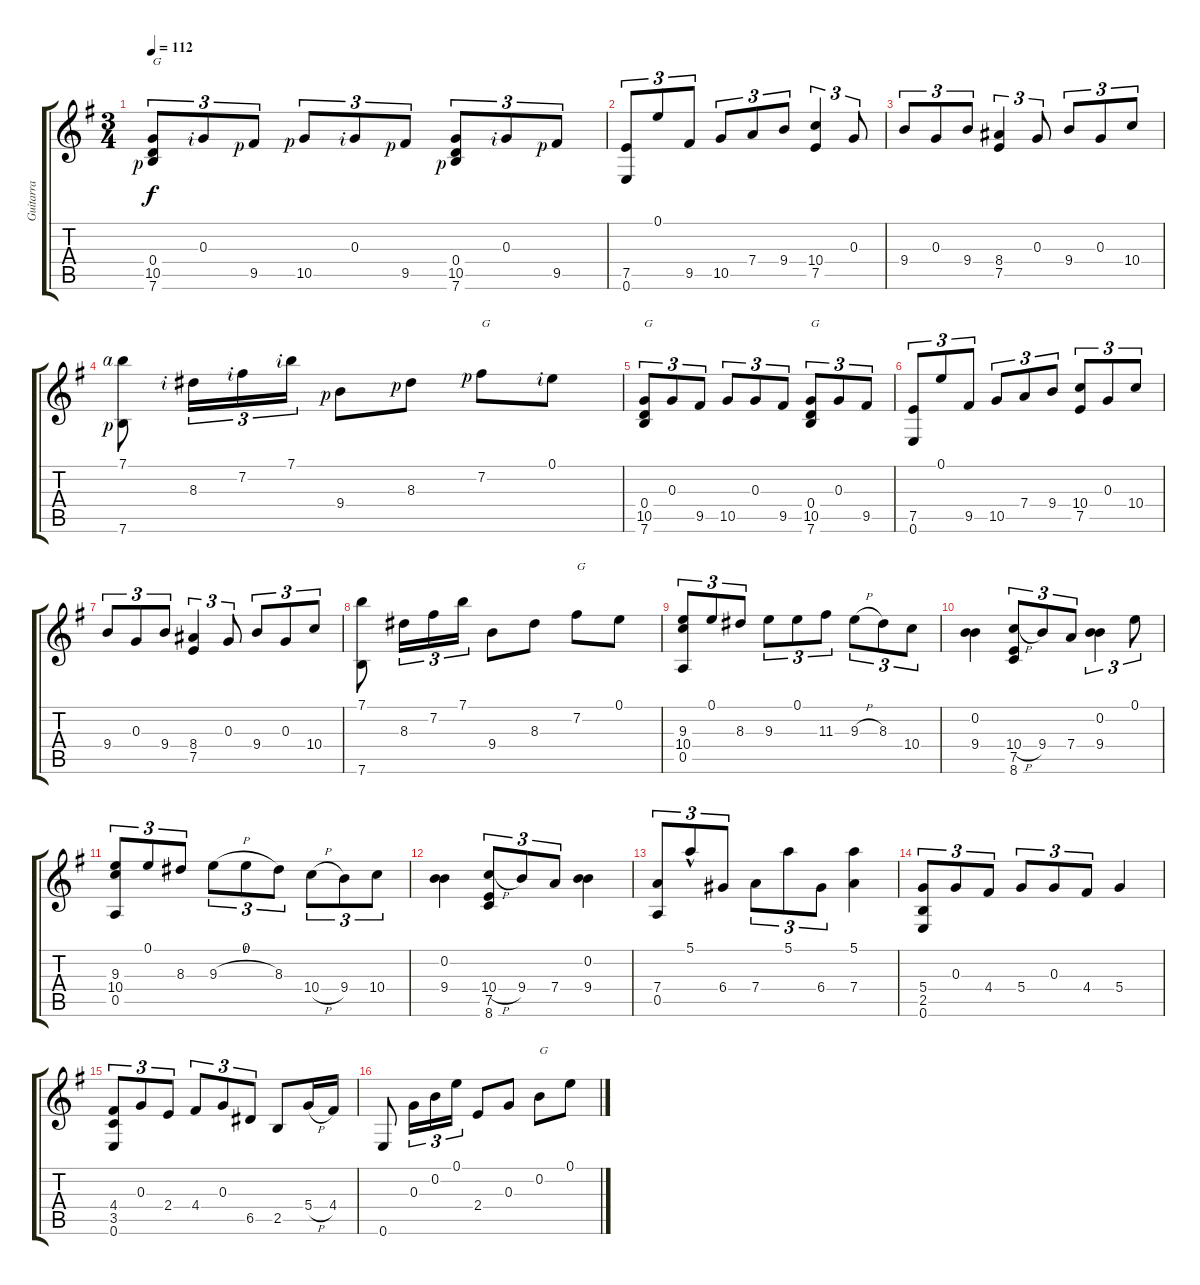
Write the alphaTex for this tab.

\track ("Guitarra" "Guitarra") {instrument acousticguitarnylon}
\staff {score tabs}
\tuning (E4 B3 G3 D3 A2 E2) {hide}
\ts (3 4)
\tempo 112
\clef g2
\ks g
(0.4 10.5 7.6{rf 1}).8{tu (3 2) txt "G" dy f instrument acousticguitarnylon} 0.3{rf 2}.8{tu (3 2)} 9.5{rf 1}.8{tu (3 2)} 10.5{rf 1}.8{tu (3 2)} 0.3{rf 2}.8{tu (3 2)} 9.5{rf 1}.8{tu (3 2)} (0.4 10.5 7.6{rf 1}).8{tu (3 2)} 0.3{rf 2}.8{tu (3 2)} 9.5{rf 1}.8{tu (3 2)} |
(7.5 0.6).8{tu (3 2)} 0.1.8{tu (3 2)} 9.5.8{tu (3 2)} 10.5.8{tu (3 2)} 7.4.8{tu (3 2)} 9.4.8{tu (3 2)} (10.4 7.5).4{tu (3 2)} 0.3.8{tu (3 2)} |
9.4.8{tu (3 2)} 0.3.8{tu (3 2)} 9.4.8{tu (3 2)} (8.4 7.5).4{tu (3 2)} 0.3.8{tu (3 2)} 9.4.8{tu (3 2)} 0.3.8{tu (3 2)} 10.4.8{tu (3 2)} |
(7.1{rf 4} 7.6{rf 1}).8 8.3{rf 2}.16{tu (3 2)} 7.2{rf 2}.16{tu (3 2)} 7.1{rf 2}.16{tu (3 2)} 9.4{rf 1}.8 8.3{rf 1}.8 7.2{rf 1}.8{txt "G"} 0.1{rf 2}.8 |
(0.4 10.5 7.6).8{tu (3 2) txt "G"} 0.3.8{tu (3 2)} 9.5.8{tu (3 2)} 10.5.8{tu (3 2)} 0.3.8{tu (3 2)} 9.5.8{tu (3 2)} (0.4 10.5 7.6).8{tu (3 2) txt "G"} 0.3.8{tu (3 2)} 9.5.8{tu (3 2)} |
(7.5 0.6).8{tu (3 2)} 0.1.8{tu (3 2)} 9.5.8{tu (3 2)} 10.5.8{tu (3 2)} 7.4.8{tu (3 2)} 9.4.8{tu (3 2)} (10.4 7.5).8{tu (3 2)} 0.3.8{tu (3 2)} 10.4.8{tu (3 2)} |
9.4.8{tu (3 2)} 0.3.8{tu (3 2)} 9.4.8{tu (3 2)} (8.4 7.5).4{tu (3 2)} 0.3.8{tu (3 2)} 9.4.8{tu (3 2)} 0.3.8{tu (3 2)} 10.4.8{tu (3 2)} |
(7.1 7.6).8 8.3.16{tu (3 2)} 7.2.16{tu (3 2)} 7.1.16{tu (3 2)} 9.4.8 8.3.8 7.2.8{txt "G"} 0.1.8 |
(9.3 10.4 0.5).8{tu (3 2)} 0.1.8{tu (3 2)} 8.3.8{tu (3 2)} 9.3.8{tu (3 2)} 0.1.8{tu (3 2)} 11.3.8{tu (3 2)} 9.3{h}.8{tu (3 2)} 8.3.8{tu (3 2)} 10.4.8{tu (3 2)} |
(0.2 9.4).4 (10.4{h} 7.5 8.6).8{tu (3 2)} 9.4.8{tu (3 2)} 7.4.8{tu (3 2)} (0.2 9.4).4{tu (3 2)} 0.1.8{tu (3 2)} |
(9.3 10.4 0.5).8{tu (3 2)} 0.1.8{tu (3 2)} 8.3.8{tu (3 2)} 9.3{h}.8{tu (3 2)} 0.1.8{tu (3 2)} 8.3.8{tu (3 2)} 10.4{h}.8{tu (3 2)} 9.4.8{tu (3 2)} 10.4.8{tu (3 2)} |
(0.2 9.4).4 (10.4{h} 7.5 8.6).8{tu (3 2)} 9.4.8{tu (3 2)} 7.4.8{tu (3 2)} (0.2 9.4).4 |
(7.4 0.5).8{tu (3 2)} 5.1{hac}.8{tu (3 2)} 6.4.8{tu (3 2)} 7.4.8{tu (3 2)} 5.1.8{tu (3 2)} 6.4.8{tu (3 2)} (5.1 7.4).4 |
(5.4 2.5 0.6).8{tu (3 2)} 0.3.8{tu (3 2)} 4.4.8{tu (3 2)} 5.4.8{tu (3 2)} 0.3.8{tu (3 2)} 4.4.8{tu (3 2)} 5.4.4 |
(4.4 3.5 0.6).8{tu (3 2)} 0.3.8{tu (3 2)} 2.4.8{tu (3 2)} 4.4.8{tu (3 2)} 0.3.8{tu (3 2)} 6.5.8{tu (3 2)} 2.5.8 5.4{h}.16 4.4.16 |
0.6.8 0.3.16{tu (3 2)} 0.2.16{tu (3 2)} 0.1.16{tu (3 2)} 2.4.8 0.3.8 0.2.8{txt "G"} 0.1.8
